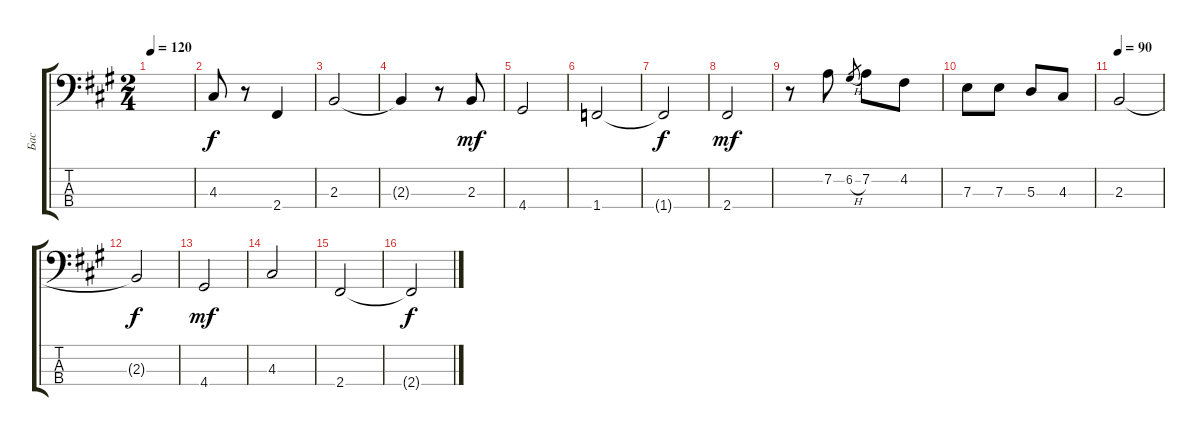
\track ("Бас" "Бас") {instrument electricbassfinger}
\staff {score tabs}
\tuning (G2 D2 A1 E1) {hide}
\ts (2 4)
\tempo 120
\clef f4
\ks f#minor
|
4.3.8 r.8 2.4.4 |
2.3.2 |
2.3{t}.4{dy f} r.8 2.3.8{dy mf} |
4.4.2 |
1.4.2 |
1.4{t}.2{dy f} |
2.4.2{dy mf} |
r.8 7.2.8 6.2{h}.8{gr} 7.2.8 4.2.8 |
7.3.8 7.3.8 5.3.8 4.3.8 |
\tempo 90
2.3.2 |
2.3{t}.2{dy f} |
4.4.2{dy mf} |
4.3.2 |
2.4.2 |
2.4{t}.2{dy f}
